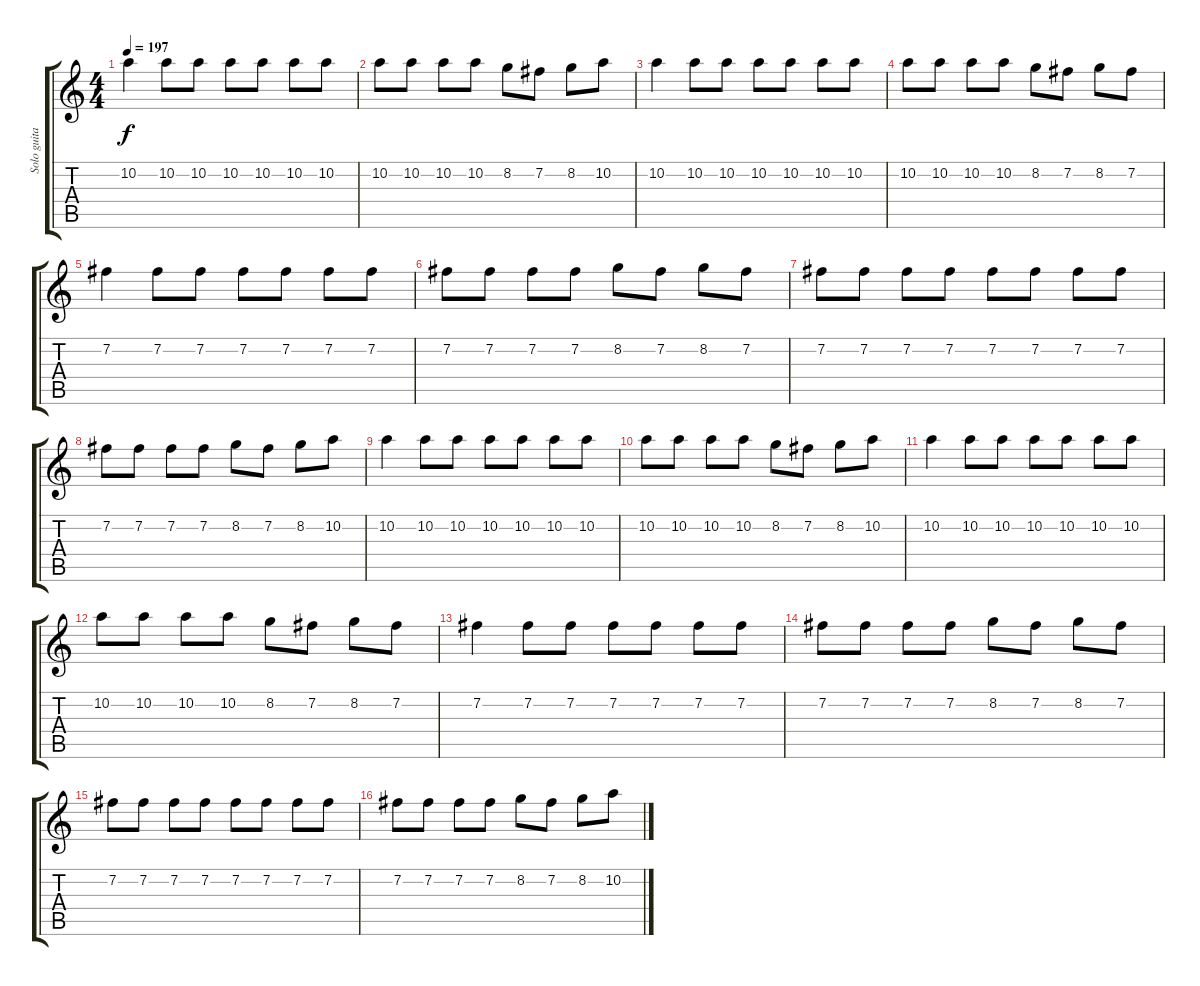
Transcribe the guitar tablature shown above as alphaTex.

\track ("Solo guitar" "Solo guita") {instrument distortionguitar}
\staff {score tabs}
\tuning (E4 B3 G3 D3 A2 E2) {hide}
\ts (4 4)
\tempo 197
\clef g2
\ks c
10.2.4{dy f} 10.2.8 10.2.8 10.2.8 10.2.8 10.2.8 10.2.8 |
10.2.8 10.2.8 10.2.8 10.2.8 8.2.8 7.2.8 8.2.8 10.2.8 |
10.2.4 10.2.8 10.2.8 10.2.8 10.2.8 10.2.8 10.2.8 |
10.2.8 10.2.8 10.2.8 10.2.8 8.2.8 7.2.8 8.2.8 7.2.8 |
7.2.4 7.2.8 7.2.8 7.2.8 7.2.8 7.2.8 7.2.8 |
7.2.8 7.2.8 7.2.8 7.2.8 8.2.8 7.2.8 8.2.8 7.2.8 |
7.2.8 7.2.8 7.2.8 7.2.8 7.2.8 7.2.8 7.2.8 7.2.8 |
7.2.8 7.2.8 7.2.8 7.2.8 8.2.8 7.2.8 8.2.8 10.2.8 |
10.2.4 10.2.8 10.2.8 10.2.8 10.2.8 10.2.8 10.2.8 |
10.2.8 10.2.8 10.2.8 10.2.8 8.2.8 7.2.8 8.2.8 10.2.8 |
10.2.4 10.2.8 10.2.8 10.2.8 10.2.8 10.2.8 10.2.8 |
10.2.8 10.2.8 10.2.8 10.2.8 8.2.8 7.2.8 8.2.8 7.2.8 |
7.2.4{volume 8} 7.2.8 7.2.8 7.2.8 7.2.8 7.2.8 7.2.8 |
7.2.8 7.2.8 7.2.8 7.2.8 8.2.8 7.2.8 8.2.8 7.2.8 |
7.2.8 7.2.8 7.2.8 7.2.8 7.2.8 7.2.8 7.2.8 7.2.8 |
7.2.8 7.2.8 7.2.8 7.2.8 8.2.8 7.2.8 8.2.8 10.2.8
